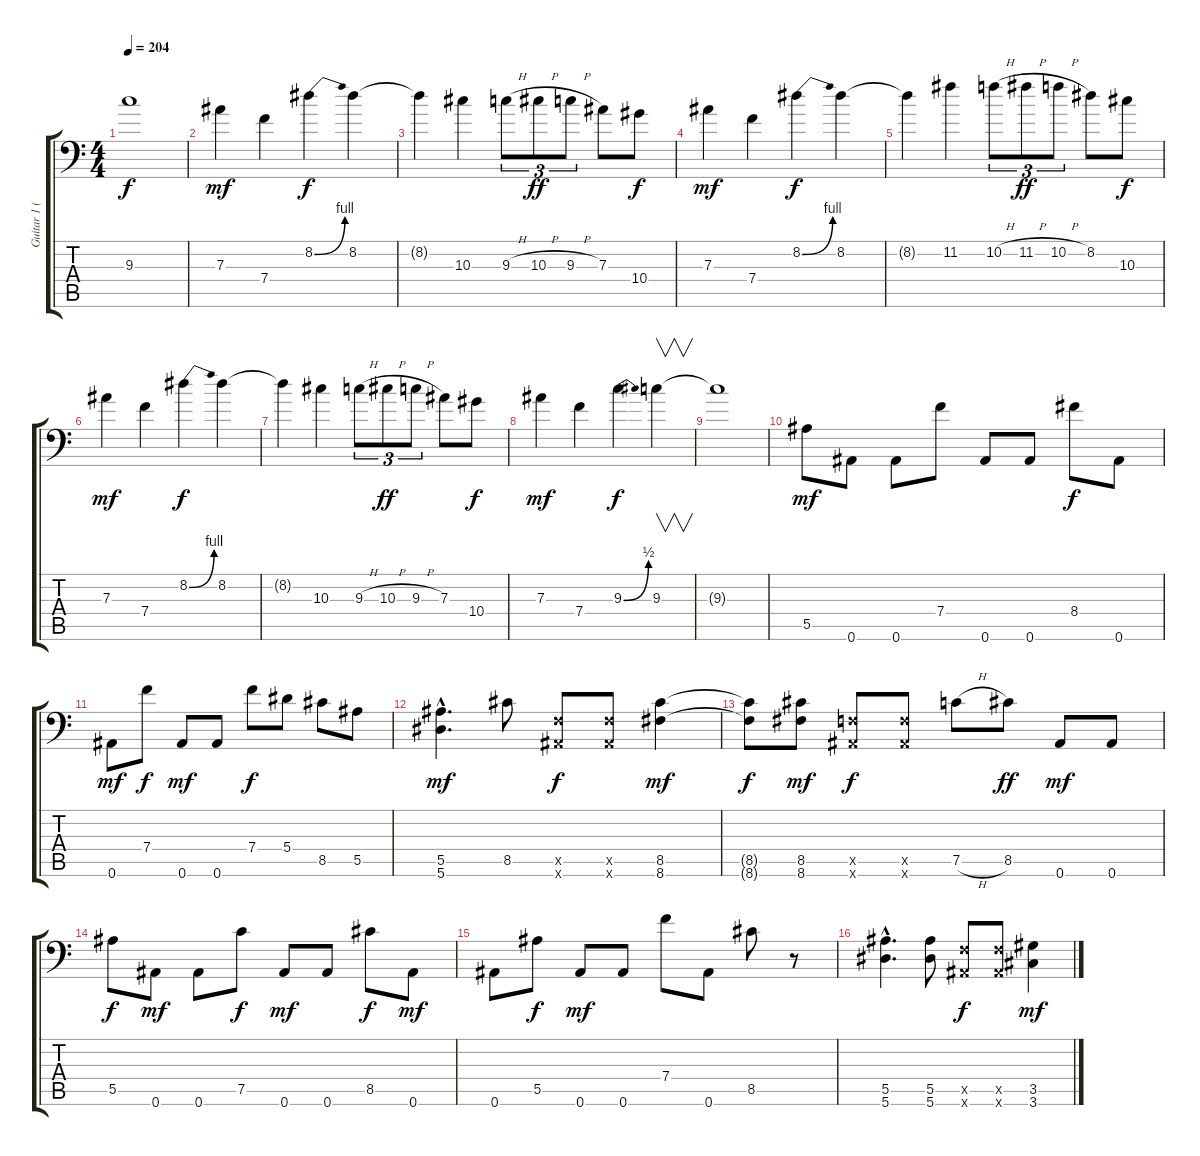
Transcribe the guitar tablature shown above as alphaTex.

\track ("Guitar 1 (Lead)" "Guitar 1 (") {instrument distortionguitar}
\staff {score tabs}
\tuning (C4 G3 Eb3 Bb2 F2 Bb1) {hide}
\ts (4 4)
\tempo 204
\clef f4
\ks c
9.3{t}.1{dy f} |
7.3.4{dy mf} 7.4.4 8.2{be (bend 0 0 60 4)}.4{dy f} 8.2.4 |
8.2{t}.4 10.3.4 9.3{h}.8{tu (3 2)} 10.3{h}.8{tu (3 2) dy ff} 9.3{h}.8{tu (3 2)} 7.3.8 10.4.8{dy f} |
7.3.4{dy mf} 7.4.4 8.2{be (bend 0 0 60 4)}.4{dy f} 8.2.4 |
8.2{t}.4 11.2.4 10.2{h}.8{tu (3 2)} 11.2{h}.8{tu (3 2) dy ff} 10.2{h}.8{tu (3 2)} 8.2.8 10.3.8{dy f} |
7.3.4{dy mf} 7.4.4 8.2{be (bend 0 0 60 4)}.4{dy f} 8.2.4 |
8.2{t}.4 10.3.4 9.3{h}.8{tu (3 2)} 10.3{h}.8{tu (3 2) dy ff} 9.3{h}.8{tu (3 2)} 7.3.8 10.4.8{dy f} |
7.3.4{dy mf} 7.4.4 9.3{be (bend 0 0 60 2)}.4{dy f} 9.3.4{v} |
9.3{t}.1 |
5.5.8{dy mf balance 3} 0.6.8 0.6.8 7.4.8 0.6.8 0.6.8 8.4.8{dy f} 0.6.8 |
0.6.8{dy mf} 7.4.8{dy f} 0.6.8{dy mf} 0.6.8 7.4.8{dy f} 5.4.8 8.5.8 5.5.8 |
(5.5{hac} 5.6{hac}).4{d dy mf} 8.5.8 (0.5{x} 0.6{x}).8{dy f} (0.5{x} 0.6{x}).8 (8.5 8.6).4{dy mf} |
(8.5{t} 8.6{t}).8{dy f} (8.5 8.6).8{dy mf} (0.5{x} 0.6{x}).8{dy f} (0.5{x} 0.6{x}).8 7.5{h}.8 8.5.8{dy ff} 0.6.8{dy mf} 0.6.8 |
5.5.8{dy f} 0.6.8{dy mf} 0.6.8 7.5.8{dy f} 0.6.8{dy mf} 0.6.8 8.5.8{dy f} 0.6.8{dy mf} |
0.6.8 5.5.8{dy f} 0.6.8{dy mf} 0.6.8 7.4.8 0.6.8 8.5.8 r.8 |
(5.5{hac} 5.6{hac}).4{d} (5.5 5.6).8 (0.5{x} 0.6{x}).8{dy f} (0.5{x} 0.6{x}).8 (3.5 3.6).4{dy mf}
